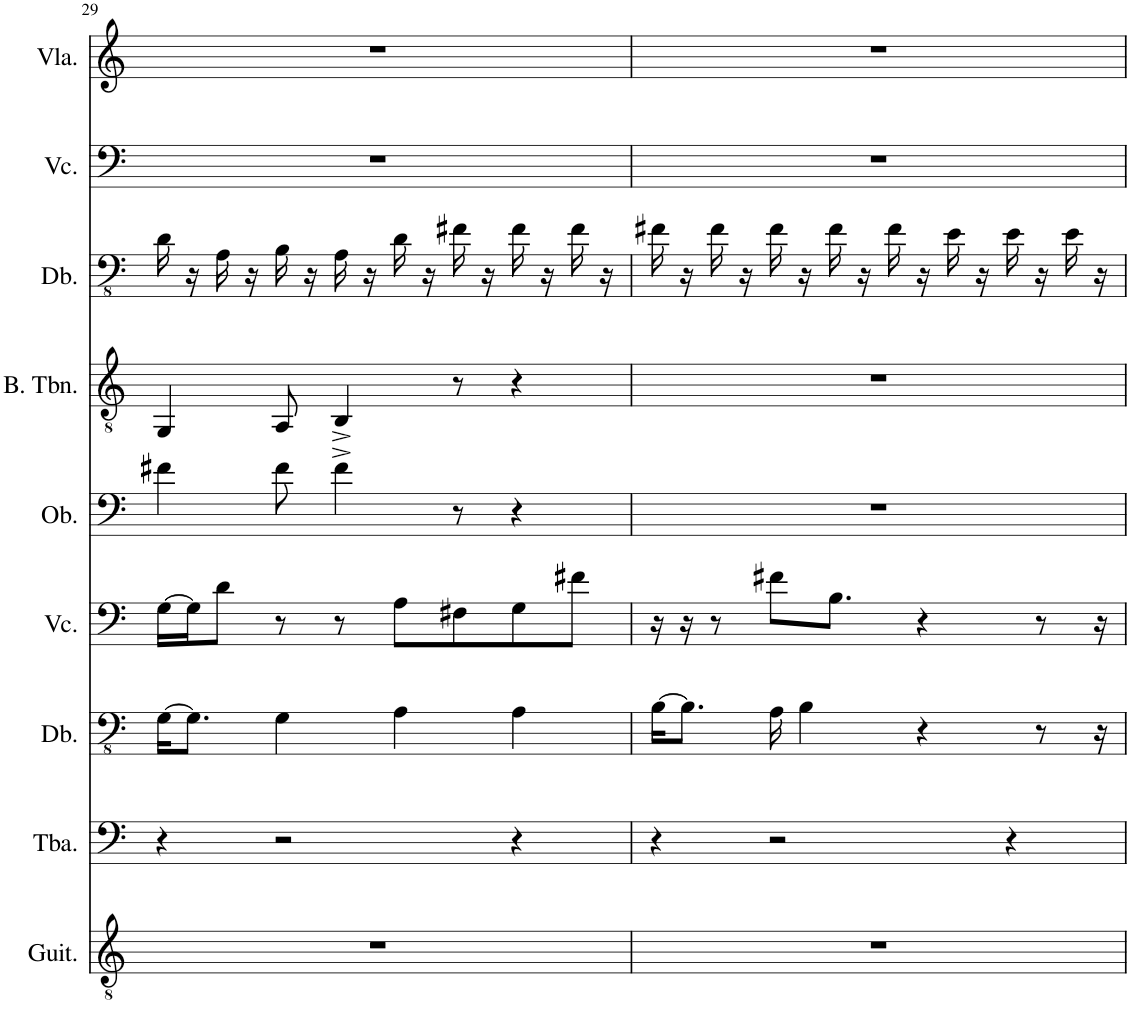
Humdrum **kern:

**kern	**kern	**kern	**kern	**kern	**kern	**kern	**kern	**kern
*part9	*part8	*part7	*part6	*part5	*part4	*part3	*part2	*part1
*staff9	*staff8	*staff7	*staff6	*staff5	*staff4	*staff3	*staff2	*staff1
*I"Classical Guitar	*I"Tuba	*I"Double Bass	*I"Violoncello	*I"Oboe	*I"Bass Trombone	*I"Double Bass	*I"Violoncello	*I"Viola
*I'Guit.	*I'Tba.	*I'Db.	*I'Vc.	*I'Ob.	*I'B. Tbn.	*I'Db.	*I'Vc.	*I'Vla.
!!LO:PB:g=z
*clefGv2	*clefF4	*clefFv4	*clefF4	*clefF4	*clefGv2	*clefFv4	*clefF4	*clefG2
*	*	*Trd7c12	*	*	*	*Trd7c12	*	*
*k[]	*k[]	*k[]	*k[]	*k[]	*k[]	*k[]	*k[]	*k[]
*M4/4	*M4/4	*M4/4	*M4/4	*M4/4	*M4/4	*M4/4	*M4/4	*M4/4
=29	=29	=29	=29	=29	=29	=29	=29	=29
1r	4r	[16GG\KL	[16G\LL	4f#X\	4GG/	16D\	1r	1r
.	.	8.GG\J]	16G\J]	.	.	16r	.	.
.	.	.	8d\J	.	.	16AA\	.	.
.	.	.	.	.	.	16r	.	.
.	2r	4GG\	8r	8f#\	8AA/	16BB\	.	.
.	.	.	.	.	.	16r	.	.
.	.	.	8r	4f#^\	4BB^/	16AA\	.	.
.	.	.	.	.	.	16r	.	.
.	.	4AA\	8A\L	.	.	16D\	.	.
.	.	.	.	.	.	16r	.	.
.	.	.	8F#X\	8r	8r	16F#X\	.	.
.	.	.	.	.	.	16r	.	.
.	4r	4AA\	8G\	4r	4r	16F#\	.	.
.	.	.	.	.	.	16r	.	.
.	.	.	8f#X\J	.	.	16F#\	.	.
.	.	.	.	.	.	16r	.	.
=30	=30	=30	=30	=30	=30	=30	=30	=30
1r	4r	[16BB\KL	16r	1r	1r	16F#X\	1r	1r
.	.	8.BB\J]	16r	.	.	16r	.	.
.	.	.	8r	.	.	16F#\	.	.
.	.	.	.	.	.	16r	.	.
.	2r	16AA\	8f#X\L	.	.	16F#\	.	.
.	.	4BB\	.	.	.	16r	.	.
.	.	.	8.B\J	.	.	16F#\	.	.
.	.	.	.	.	.	16r	.	.
.	.	.	.	.	.	16F#\	.	.
.	.	4r	4r	.	.	16r	.	.
.	.	.	.	.	.	16E\	.	.
.	.	.	.	.	.	16r	.	.
.	4r	.	.	.	.	16E\	.	.
.	.	8r	8r	.	.	16r	.	.
.	.	.	.	.	.	16E\	.	.
.	.	16r	16r	.	.	16r	.	.
=	=	=	=	=	=	=	=	=
*-	*-	*-	*-	*-	*-	*-	*-	*-
